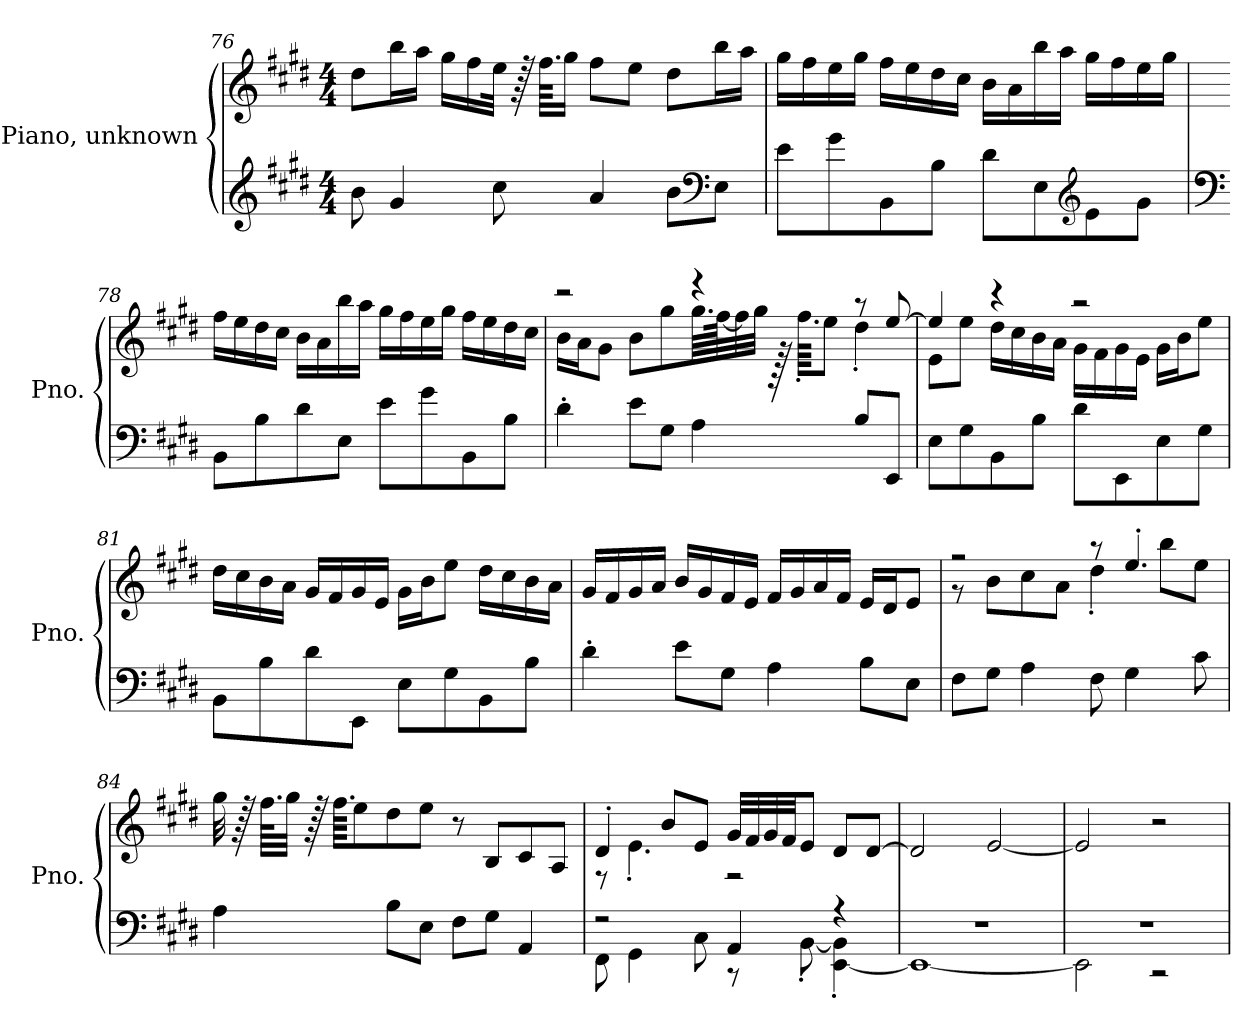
**kern	**kern
*part1	*part1
*staff2	*staff1
*I"Piano, unknown	*
*I'Pno.	*
!!LO:LB:g=z
*clefG2	*clefG2
*k[f#c#g#d#]	*k[f#c#g#d#]
*M4/4	*M4/4
=76	=76
8b\	8dd#\L
4g#/	16bb\L
.	16aa\JJ
.	16gg#\LL
.	16ff#\
8cc#\	32ee\JJk
.	128r
.	64.ff#\KKLL
.	16gg#\JJ
4a/	8ff#\L
.	8ee\J
8b\L	8dd#\L
*clefF4	*
8E\J	16bb\L
.	16aa\JJ
=77	=77
8e\L	16gg#\LL
.	16ff#\
8g#\	16ee\
.	16gg#\JJ
8BB\	16ff#\LL
.	16ee\
8B\J	16dd#\
.	16cc#\JJ
8d#\L	16b\LL
.	16a\
8E\	16bb\
.	16aa\JJ
*clefG2	*
8e\	16gg#\LL
.	16ff#\
8g#\J	16ee\
.	16gg#\JJ
!!LO:LB:g=z
=78	=78
*clefF4	*
8BB\L	16ff#\LL
.	16ee\
8B\	16dd#\
.	16cc#\JJ
8d#\	16b\LL
.	16a\
8E\J	16bb\
.	16aa\JJ
8e\L	16gg#\LL
.	16ff#\
8g#\	16ee\
.	16gg#\JJ
8BB\	16ff#\LL
.	16ee\
8B\J	16dd#\
.	16cc#\JJ
=79	=79
*	*^
4d#'\	2r	16b\LL
.	.	16a\J
.	.	8g#\J
8e\L	.	8b\L
8G#\J	.	8gg#\
4A\	4r	64.gg#\LLL
.	.	[128ff#\JK
.	.	32ff#\]
.	.	32gg#\JJJ
.	.	128r
.	.	64.ff#'\KKKL
.	.	8ee\J
8B/L	8r	4dd#'\
8EE/J	[8ee/	.
!!LO:LB:g=z	!!
=80	=80	=80
8E\L	4ee/]	8e\L
8G#\	.	8ee\J
8BB\	4r	16dd#\LL
.	.	16cc#\
8B\J	.	16b\
.	.	16a\JJ
8d#\L	2r	16g#\LL
.	.	16f#\
8EE\	.	16g#\
.	.	16e\JJ
8E\	.	16g#\LL
.	.	16b\J
8G#\J	.	8ee\J
*	*v	*v
=81	=81
8BB\L	16dd#\LL
.	16cc#\
8B\	16b\
.	16a\JJ
8d#\	16g#/LL
.	16f#/
8EE\J	16g#/
.	16e/JJ
8E\L	16g#\LL
.	16b\J
8G#\	8ee\J
8BB\	16dd#\LL
.	16cc#\
8B\J	16b\
.	16a\JJ
=82	=82
4d#'\	16g#/LL
.	16f#/
.	16g#/
.	16a/JJ
8e\L	16b/LL
.	16g#/
8G#\J	16f#/
.	16e/JJ
4A\	16f#/LL
.	16g#/
.	16a/
.	16f#/JJ
8B\L	16e/LL
.	16d#/J
8E\J	8e/J
!!LO:PB:g=z
=83	=83
*	*^
8F#\L	2r	8r
8G#\J	.	8b\L
4A\	.	8cc#\
.	.	8a\J
8F#\	8r	4dd#'\
4G#\	4.ee'/	.
.	.	8bb\L
8c#\	.	8ee\J
*	*v	*v
=84	=84
4A\	32gg#\
.	128r
.	64.ff#\KLLL
.	32gg#\JJJ
.	128r
.	64.ff#\KKKL
.	8ee\
8B\L	8dd#\
8E\J	8ee\J
8F#\L	8r
8G#\J	8B/L
4AA/	8c#/
.	8A/J
=85	=85
*^	*^
2r	8FF#\	4d#'/	8r
.	4GG#\	.	4.e'\
.	.	8b/L	.
.	8C#\	8e/J	.
4AA/	8r	32g#/LLL	2r
.	.	32f#/	.
.	.	32g#/	.
.	.	32f#/JJ	.
.	[8BB'\	8e/J	.
4r	[4EE\' 4BB\]'	8d#/L	.
.	.	[8d#/J	.
*	*	*v	*v
=86	=86	=86
1r	1EE_	2d#/]
.	.	[2e/
=87	=87	=87
1r	2EE\]	2e/]
.	2r	2r
*v	*v	*
=	=
*-	*-
